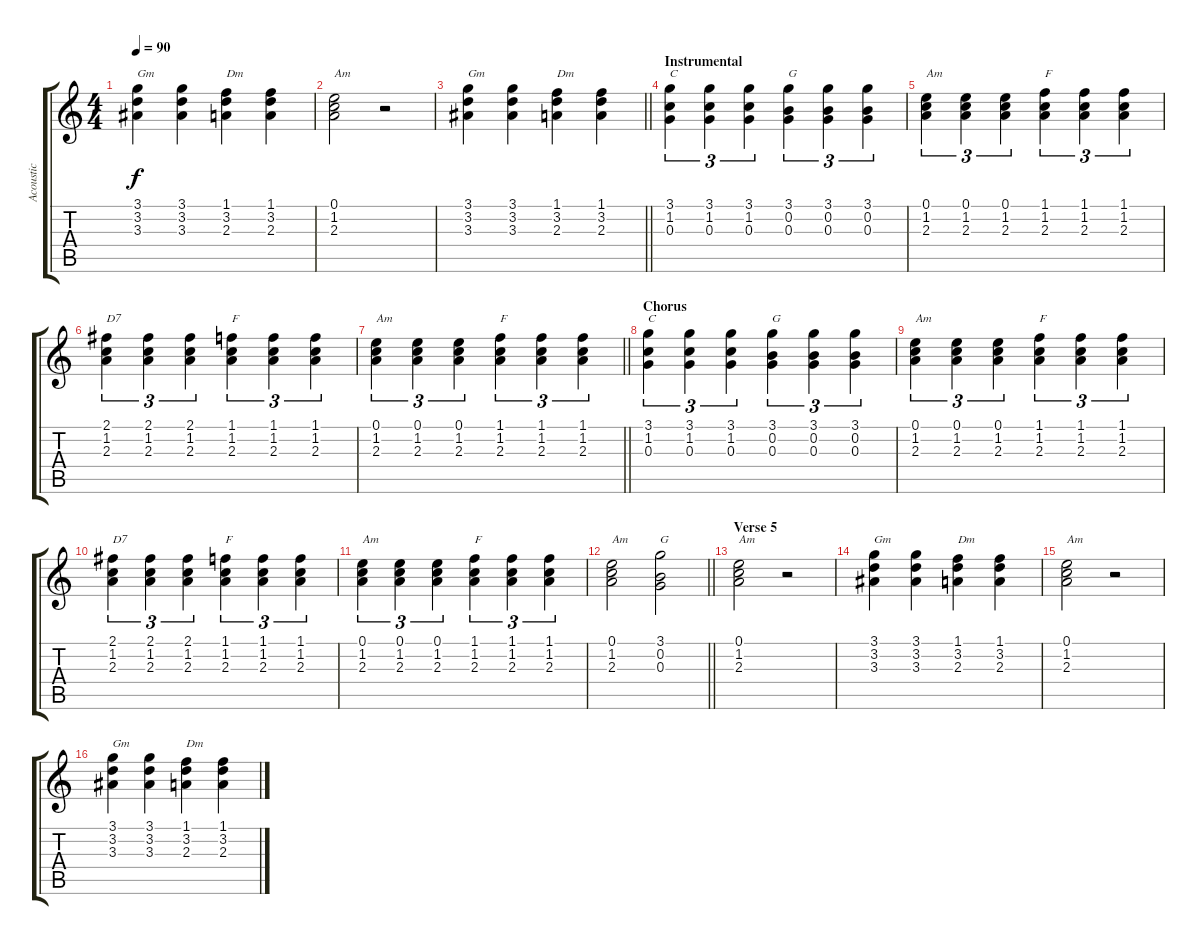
\track ("Acoustic" "Acoustic") {instrument acousticguitarsteel}
\staff {score tabs}
\tuning (E4 B3 G3 D3 A2 E2) {hide}
\ts (4 4)
\tempo 90
\clef g2
\ks c
(3.1 3.2 3.3).4{txt "Gm" dy f} (3.1 3.2 3.3).4 (1.1 3.2 2.3).4{txt "Dm"} (1.1 3.2 2.3).4 |
(0.1 1.2 2.3).2{txt "Am"} r.2 |
\barLineRight lightlight
(3.1 3.2 3.3).4{txt "Gm"} (3.1 3.2 3.3).4 (1.1 3.2 2.3).4{txt "Dm"} (1.1 3.2 2.3).4 |
\section ("" "Instrumental")
(3.1 1.2 0.3).4{tu (3 2) txt "C"} (3.1 1.2 0.3).4{tu (3 2)} (3.1 1.2 0.3).4{tu (3 2)} (3.1 0.2 0.3).4{tu (3 2) txt "G"} (3.1 0.2 0.3).4{tu (3 2)} (3.1 0.2 0.3).4{tu (3 2)} |
(0.1 1.2 2.3).4{tu (3 2) txt "Am"} (0.1 1.2 2.3).4{tu (3 2)} (0.1 1.2 2.3).4{tu (3 2)} (1.1 1.2 2.3).4{tu (3 2) txt "F"} (1.1 1.2 2.3).4{tu (3 2)} (1.1 1.2 2.3).4{tu (3 2)} |
(2.1 1.2 2.3).4{tu (3 2) txt "D7"} (2.1 1.2 2.3).4{tu (3 2)} (2.1 1.2 2.3).4{tu (3 2)} (1.1 1.2 2.3).4{tu (3 2) txt "F"} (1.1 1.2 2.3).4{tu (3 2)} (1.1 1.2 2.3).4{tu (3 2)} |
\barLineRight lightlight
(0.1 1.2 2.3).4{tu (3 2) txt "Am"} (0.1 1.2 2.3).4{tu (3 2)} (0.1 1.2 2.3).4{tu (3 2)} (1.1 1.2 2.3).4{tu (3 2) txt "F"} (1.1 1.2 2.3).4{tu (3 2)} (1.1 1.2 2.3).4{tu (3 2)} |
\section ("" "Chorus")
(3.1 1.2 0.3).4{tu (3 2) txt "C"} (3.1 1.2 0.3).4{tu (3 2)} (3.1 1.2 0.3).4{tu (3 2)} (3.1 0.2 0.3).4{tu (3 2) txt "G"} (3.1 0.2 0.3).4{tu (3 2)} (3.1 0.2 0.3).4{tu (3 2)} |
(0.1 1.2 2.3).4{tu (3 2) txt "Am"} (0.1 1.2 2.3).4{tu (3 2)} (0.1 1.2 2.3).4{tu (3 2)} (1.1 1.2 2.3).4{tu (3 2) txt "F"} (1.1 1.2 2.3).4{tu (3 2)} (1.1 1.2 2.3).4{tu (3 2)} |
(2.1 1.2 2.3).4{tu (3 2) txt "D7"} (2.1 1.2 2.3).4{tu (3 2)} (2.1 1.2 2.3).4{tu (3 2)} (1.1 1.2 2.3).4{tu (3 2) txt "F"} (1.1 1.2 2.3).4{tu (3 2)} (1.1 1.2 2.3).4{tu (3 2)} |
(0.1 1.2 2.3).4{tu (3 2) txt "Am"} (0.1 1.2 2.3).4{tu (3 2)} (0.1 1.2 2.3).4{tu (3 2)} (1.1 1.2 2.3).4{tu (3 2) txt "F"} (1.1 1.2 2.3).4{tu (3 2)} (1.1 1.2 2.3).4{tu (3 2)} |
\barLineRight lightlight
(0.1 1.2 2.3).2{txt "Am"} (3.1 0.2 0.3).2{txt "G"} |
\section ("" "Verse 5")
(0.1 1.2 2.3).2{txt "Am"} r.2 |
(3.1 3.2 3.3).4{txt "Gm"} (3.1 3.2 3.3).4 (1.1 3.2 2.3).4{txt "Dm"} (1.1 3.2 2.3).4 |
(0.1 1.2 2.3).2{txt "Am"} r.2 |
(3.1 3.2 3.3).4{txt "Gm"} (3.1 3.2 3.3).4 (1.1 3.2 2.3).4{txt "Dm"} (1.1 3.2 2.3).4
